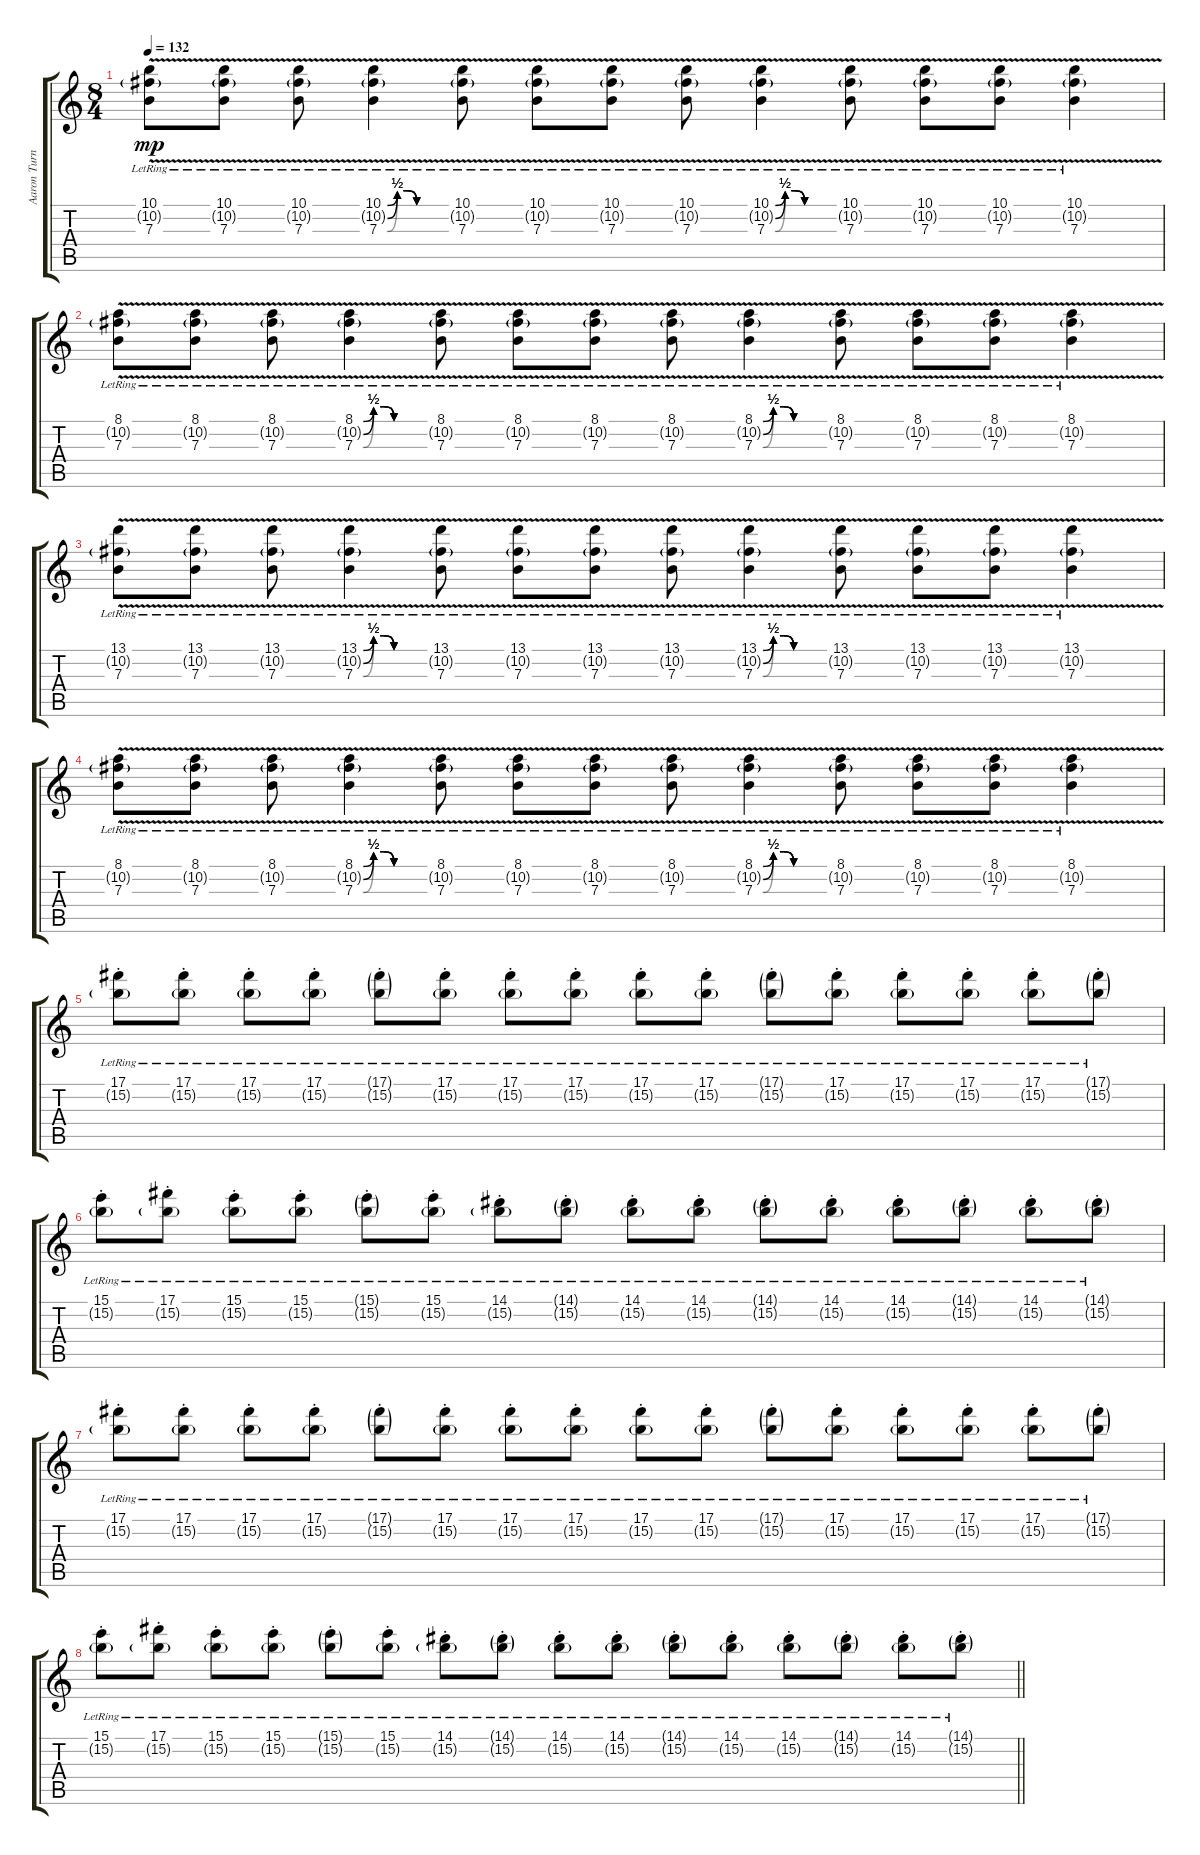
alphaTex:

\track ("Aaron Turner" "Aaron Turn") {instrument electricguitarclean}
\staff {score tabs}
\tuning (Db4 Ab3 E3 B2 Gb2 B1) {hide}
\ts (8 4)
\tempo 132
\clef g2
\ks c
(10.1{v lr} 10.2{g lr} 7.3{lr}).8{dy mp} (10.1{v lr} 10.2{g lr} 7.3{lr}).8 (10.1{v lr} 10.2{g lr} 7.3{lr}).8 (10.1{be (custom 0 0 10 2 20 2 30 0 60 0) v lr} 10.2{be (custom 0 0 10 2 20 2 30 0 60 0) g lr} 7.3{be (custom 0 0 10 2 20 2 30 0 60 0) lr}).4 (10.1{v lr} 10.2{g lr} 7.3{lr}).8 (10.1{v lr} 10.2{g lr} 7.3{lr}).8 (10.1{v lr} 10.2{g lr} 7.3{lr}).8 (10.1{v lr} 10.2{g lr} 7.3{lr}).8 (10.1{be (custom 0 0 10 2 20 2 30 0 60 0) v lr} 10.2{be (custom 0 0 10 2 20 2 30 0 60 0) g lr} 7.3{be (custom 0 0 10 2 20 2 30 0 60 0) lr}).4 (10.1{v lr} 10.2{g lr} 7.3{lr}).8 (10.1{v lr} 10.2{g lr} 7.3{lr}).8 (10.1{v lr} 10.2{g lr} 7.3{lr}).8 (10.1{v lr} 10.2{g lr} 7.3{lr}).4 |
(8.1{v lr} 10.2{g lr} 7.3{lr}).8 (8.1{v lr} 10.2{g lr} 7.3{lr}).8 (8.1{v lr} 10.2{g lr} 7.3{lr}).8 (8.1{be (custom 0 0 10 2 20 2 30 0 60 0) v lr} 10.2{be (custom 0 0 10 2 20 2 30 0 60 0) g lr} 7.3{be (custom 0 0 10 2 20 2 30 0 60 0) lr}).4 (8.1{v lr} 10.2{g lr} 7.3{lr}).8 (8.1{v lr} 10.2{g lr} 7.3{lr}).8 (8.1{v lr} 10.2{g lr} 7.3{lr}).8 (8.1{v lr} 10.2{g lr} 7.3{lr}).8 (8.1{be (custom 0 0 10 2 20 2 30 0 60 0) v lr} 10.2{be (custom 0 0 10 2 20 2 30 0 60 0) g lr} 7.3{be (custom 0 0 10 2 20 2 30 0 60 0) lr}).4 (8.1{v lr} 10.2{g lr} 7.3{lr}).8 (8.1{v lr} 10.2{g lr} 7.3{lr}).8 (8.1{v lr} 10.2{g lr} 7.3{lr}).8 (8.1{v lr} 10.2{g lr} 7.3{lr}).4 |
(13.1{v lr} 10.2{g lr} 7.3{lr}).8 (13.1{v lr} 10.2{g lr} 7.3{lr}).8 (13.1{v lr} 10.2{g lr} 7.3{lr}).8 (13.1{be (custom 0 0 10 2 20 2 30 0 60 0) v lr} 10.2{be (custom 0 0 10 2 20 2 30 0 60 0) g lr} 7.3{be (custom 0 0 10 2 20 2 30 0 60 0) lr}).4 (13.1{v lr} 10.2{g lr} 7.3{lr}).8 (13.1{v lr} 10.2{g lr} 7.3{lr}).8 (13.1{v lr} 10.2{g lr} 7.3{lr}).8 (13.1{v lr} 10.2{g lr} 7.3{lr}).8 (13.1{be (custom 0 0 10 2 20 2 30 0 60 0) v lr} 10.2{be (custom 0 0 10 2 20 2 30 0 60 0) g lr} 7.3{be (custom 0 0 10 2 20 2 30 0 60 0) lr}).4 (13.1{v lr} 10.2{g lr} 7.3{lr}).8 (13.1{v lr} 10.2{g lr} 7.3{lr}).8 (13.1{v lr} 10.2{g lr} 7.3{lr}).8 (13.1{v lr} 10.2{g lr} 7.3{lr}).4 |
(8.1{v lr} 10.2{g lr} 7.3{lr}).8 (8.1{v lr} 10.2{g lr} 7.3{lr}).8 (8.1{v lr} 10.2{g lr} 7.3{lr}).8 (8.1{be (custom 0 0 10 2 20 2 30 0 60 0) v lr} 10.2{be (custom 0 0 10 2 20 2 30 0 60 0) g lr} 7.3{be (custom 0 0 10 2 20 2 30 0 60 0) lr}).4 (8.1{v lr} 10.2{g lr} 7.3{lr}).8 (8.1{v lr} 10.2{g lr} 7.3{lr}).8 (8.1{v lr} 10.2{g lr} 7.3{lr}).8 (8.1{v lr} 10.2{g lr} 7.3{lr}).8 (8.1{be (custom 0 0 10 2 20 2 30 0 60 0) v lr} 10.2{be (custom 0 0 10 2 20 2 30 0 60 0) g lr} 7.3{be (custom 0 0 10 2 20 2 30 0 60 0) lr}).4 (8.1{v lr} 10.2{g lr} 7.3{lr}).8 (8.1{v lr} 10.2{g lr} 7.3{lr}).8 (8.1{v lr} 10.2{g lr} 7.3{lr}).8 (8.1{v lr} 10.2{g lr} 7.3{lr}).4 |
(17.1{st lr} 15.2{g}).8 (17.1{st lr} 15.2{g}).8 (17.1{st lr} 15.2{g}).8 (17.1{st lr} 15.2{g}).8 (17.1{g st lr} 15.2{g}).8 (17.1{st lr} 15.2{g}).8 (17.1{st lr} 15.2{g}).8 (17.1{st lr} 15.2{g}).8 (17.1{st lr} 15.2{g}).8 (17.1{st lr} 15.2{g}).8 (17.1{g st lr} 15.2{g}).8 (17.1{st lr} 15.2{g}).8 (17.1{st lr} 15.2{g}).8 (17.1{st lr} 15.2{g}).8 (17.1{st lr} 15.2{g}).8 (17.1{g st lr} 15.2{g}).8 |
(15.1{st lr} 15.2{g}).8 (17.1{st lr} 15.2{g}).8 (15.1{st lr} 15.2{g}).8 (15.1{st lr} 15.2{g}).8 (15.1{g st lr} 15.2{g}).8 (15.1{st lr} 15.2{g}).8 (14.1{st lr} 15.2{g}).8 (14.1{g st lr} 15.2{g}).8 (14.1{st lr} 15.2{g}).8 (14.1{st lr} 15.2{g}).8 (14.1{g st lr} 15.2{g}).8 (14.1{st lr} 15.2{g}).8 (14.1{st lr} 15.2{g}).8 (14.1{g st lr} 15.2{g}).8 (14.1{st lr} 15.2{g}).8 (14.1{g st lr} 15.2{g}).8 |
(17.1{st lr} 15.2{g}).8 (17.1{st lr} 15.2{g}).8 (17.1{st lr} 15.2{g}).8 (17.1{st lr} 15.2{g}).8 (17.1{g st lr} 15.2{g}).8 (17.1{st lr} 15.2{g}).8 (17.1{st lr} 15.2{g}).8 (17.1{st lr} 15.2{g}).8 (17.1{st lr} 15.2{g}).8 (17.1{st lr} 15.2{g}).8 (17.1{g st lr} 15.2{g}).8 (17.1{st lr} 15.2{g}).8 (17.1{st lr} 15.2{g}).8 (17.1{st lr} 15.2{g}).8 (17.1{st lr} 15.2{g}).8 (17.1{g st lr} 15.2{g}).8 |
\barLineRight lightlight
(15.1{st lr} 15.2{g}).8 (17.1{st lr} 15.2{g}).8 (15.1{st lr} 15.2{g}).8 (15.1{st lr} 15.2{g}).8 (15.1{g st lr} 15.2{g}).8 (15.1{st lr} 15.2{g}).8 (14.1{st lr} 15.2{g}).8 (14.1{g st lr} 15.2{g}).8 (14.1{st lr} 15.2{g}).8 (14.1{st lr} 15.2{g}).8 (14.1{g st lr} 15.2{g}).8 (14.1{st lr} 15.2{g}).8 (14.1{st lr} 15.2{g}).8 (14.1{g st lr} 15.2{g}).8 (14.1{st lr} 15.2{g}).8 (14.1{g st lr} 15.2{g}).8
